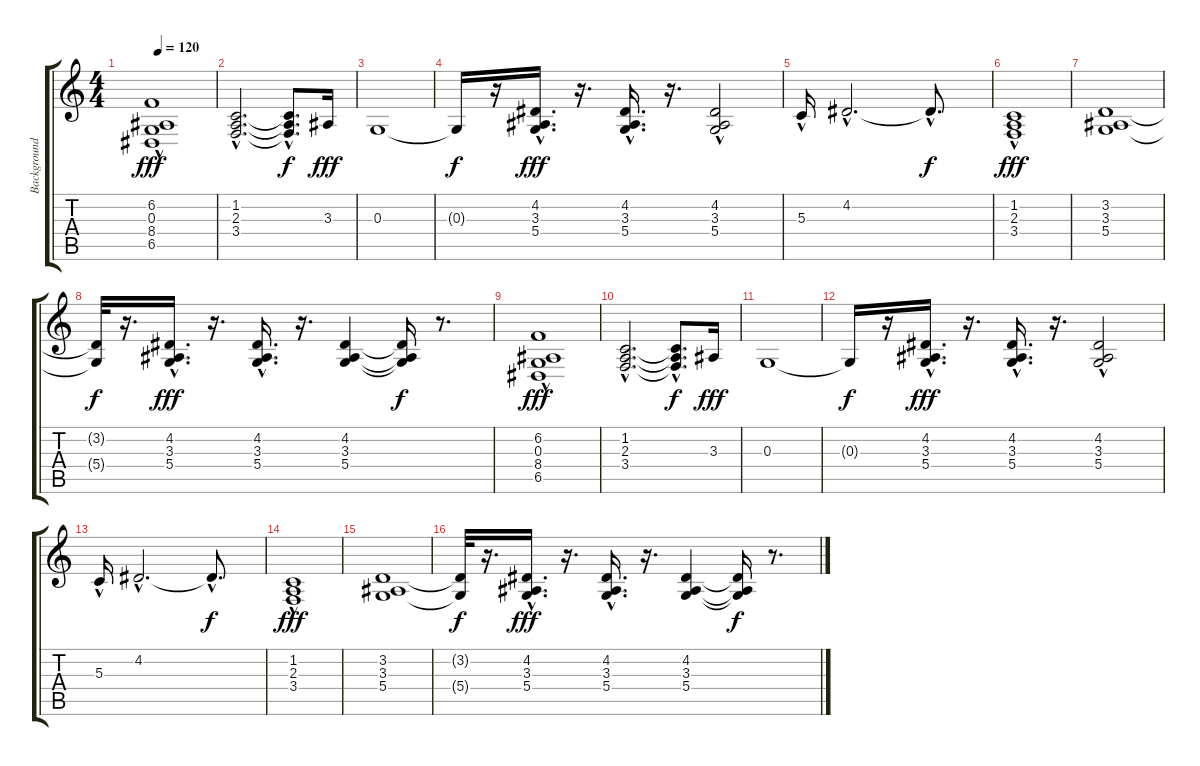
\track ("Background Sound" "Background") {instrument synthstrings1}
\staff {score tabs}
\tuning (E4 B3 G3 D3 A2 E2) {hide}
\ts (4 4)
\tempo 120
\clef g2
\ks c
(6.2 0.3 8.4{hac} 6.5{hac}).1{dy fff} |
(1.2{hac} 2.3{hac} 3.4{hac}).2{d} (1.2{t} 2.3{hac t} 3.4{hac t}).8{d dy f} 3.3.16{dy fff} |
0.3.1 |
0.3{t}.16{dy f} r.16 (4.2{hac} 3.3{hac} 5.4{hac}).16{d dy fff} r.16{d} (4.2{hac} 3.3{hac} 5.4{hac}).16{d} r.16{d} (4.2{hac} 3.3{hac} 5.4).2 |
5.3{hac}.16 4.2{hac}.2{d} 4.2{hac t}.8{d dy f} |
(1.2 2.3{hac} 3.4).1{dy fff} |
(3.2 3.3 5.4).1 |
(3.2{t} 5.4{t}).32{dy f} r.16{d} (4.2{hac} 3.3{hac} 5.4).16{d dy fff} r.16{d} (4.2{hac} 3.3{hac} 5.4{hac}).16{d} r.16{d} (4.2 3.3 5.4).4 (4.2{t} 3.3{t} 5.4{t}).16{dy f} r.8{d} |
(6.2 0.3 8.4{hac} 6.5{hac}).1{dy fff} |
(1.2{hac} 2.3{hac} 3.4{hac}).2{d} (1.2{t} 2.3{hac t} 3.4{hac t}).8{d dy f} 3.3.16{dy fff} |
0.3.1 |
0.3{t}.16{dy f} r.16 (4.2{hac} 3.3{hac} 5.4{hac}).16{d dy fff} r.16{d} (4.2{hac} 3.3{hac} 5.4{hac}).16{d} r.16{d} (4.2{hac} 3.3{hac} 5.4).2 |
5.3{hac}.16 4.2{hac}.2{d} 4.2{hac t}.8{d dy f} |
(1.2 2.3{hac} 3.4).1{dy fff} |
(3.2 3.3 5.4).1 |
(3.2{t} 5.4{t}).32{dy f} r.16{d} (4.2{hac} 3.3{hac} 5.4).16{d dy fff} r.16{d} (4.2{hac} 3.3{hac} 5.4{hac}).16{d} r.16{d} (4.2 3.3 5.4).4 (4.2{t} 3.3{t} 5.4{t}).16{dy f} r.8{d}
